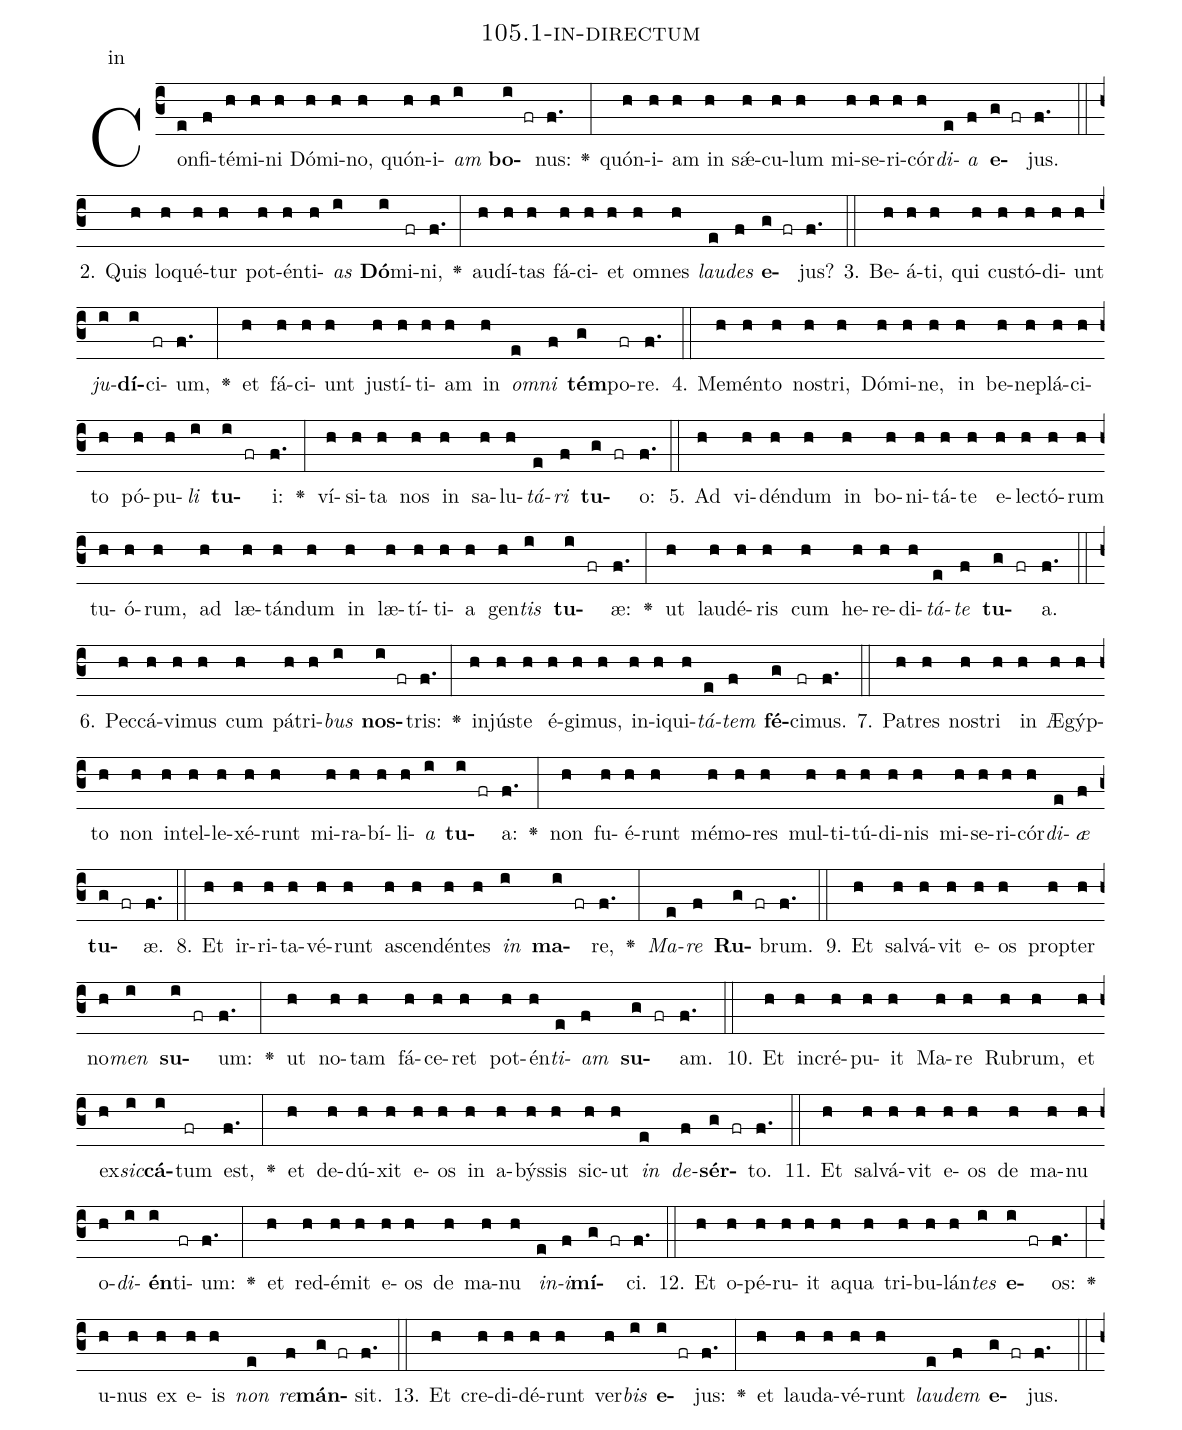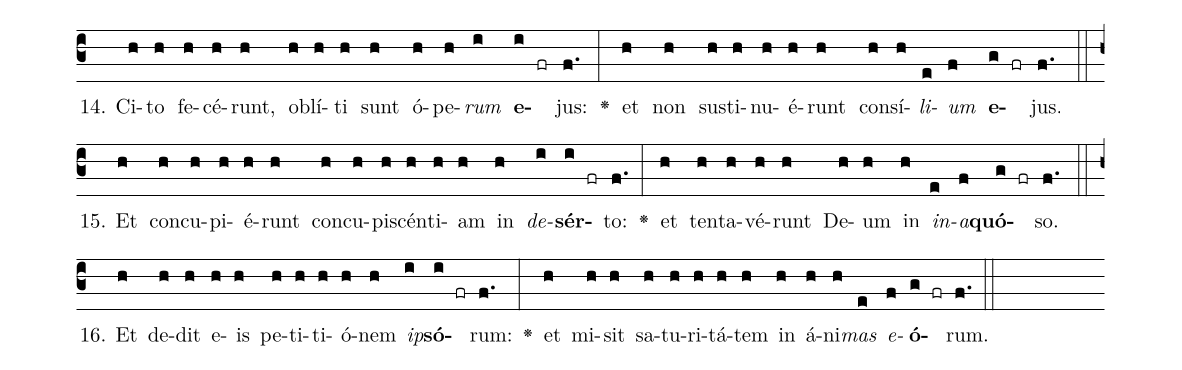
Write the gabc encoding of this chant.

name: 105.1-in-directum;
annotation: in;
%%
(c3)Con(e)fi(f)té(h)mi(h)ni(h) Dó(h)mi(h)no,(h) quón(h)i(h)<i>am</i>(i) <b>bo</b>(i fr)nus:(f.) <v>\greheightstar</v>(:) quón(h)i(h)am(h) in(h) sǽ(h)cu(h)lum(h) mi(h)se(h)ri(h)cór(h)<i>di</i>(e)<i>a</i>(f) <b>e</b>(g fr)jus.(f.) (::)
2. Quis(h) lo(h)qué(h)tur(h) pot(h)én(h)ti(h)<i>as</i>(i) <b>Dó</b>(i)mi(fr)ni,(f.) <v>\greheightstar</v>(:) au(h)dí(h)tas(h) fá(h)ci(h)et(h) om(h)nes(h) <i>lau</i>(e)<i>des</i>(f) <b>e</b>(g fr)jus?(f.) (::)
3. Be(h)á(h)ti,(h) qui(h) cus(h)tó(h)di(h)unt(h) <i>ju</i>(i)<b>dí</b>(i)ci(fr)um,(f.) <v>\greheightstar</v>(:) et(h) fá(h)ci(h)unt(h) jus(h)tí(h)ti(h)am(h) in(h) <i>om</i>(e)<i>ni</i>(f) <b>tém</b>(g)po(fr)re.(f.) (::)
4. Me(h)mén(h)to(h) nos(h)tri,(h) Dó(h)mi(h)ne,(h) in(h) be(h)ne(h)plá(h)ci(h)to(h) pó(h)pu(h)<i>li</i>(i) <b>tu</b>(i fr)i:(f.) <v>\greheightstar</v>(:) ví(h)si(h)ta(h) nos(h) in(h) sa(h)lu(h)<i>tá</i>(e)<i>ri</i>(f) <b>tu</b>(g fr)o:(f.) (::)
5. Ad(h) vi(h)dén(h)dum(h) in(h) bo(h)ni(h)tá(h)te(h) e(h)lec(h)tó(h)rum(h) tu(h)ó(h)rum,(h) ad(h) læ(h)tán(h)dum(h) in(h) læ(h)tí(h)ti(h)a(h) gen(h)<i>tis</i>(i) <b>tu</b>(i fr)æ:(f.) <v>\greheightstar</v>(:) ut(h) lau(h)dé(h)ris(h) cum(h) he(h)re(h)di(h)<i>tá</i>(e)<i>te</i>(f) <b>tu</b>(g fr)a.(f.) (::)
6. Pec(h)cá(h)vi(h)mus(h) cum(h) pá(h)tri(h)<i>bus</i>(i) <b>nos</b>(i fr)tris:(f.) <v>\greheightstar</v>(:) in(h)jús(h)te(h) é(h)gi(h)mus,(h) in(h)i(h)qui(h)<i>tá</i>(e)<i>tem</i>(f) <b>fé</b>(g)ci(fr)mus.(f.) (::)
7. Pa(h)tres(h) nos(h)tri(h) in(h) Æ(h)gýp(h)to(h) non(h) in(h)tel(h)le(h)xé(h)runt(h) mi(h)ra(h)bí(h)li(h)<i>a</i>(i) <b>tu</b>(i fr)a:(f.) <v>\greheightstar</v>(:) non(h) fu(h)é(h)runt(h) mé(h)mo(h)res(h) mul(h)ti(h)tú(h)di(h)nis(h) mi(h)se(h)ri(h)cór(h)<i>di</i>(e)<i>æ</i>(f) <b>tu</b>(g fr)æ.(f.) (::)
8. Et(h) ir(h)ri(h)ta(h)vé(h)runt(h) a(h)scen(h)dén(h)tes(h) <i>in</i>(i) <b>ma</b>(i fr)re,(f.) <v>\greheightstar</v>(:) <i>Ma</i>(e)<i>re</i>(f) <b>Ru</b>(g fr)brum.(f.) (::)
9. Et(h) sal(h)vá(h)vit(h) e(h)os(h) prop(h)ter(h) no(h)<i>men</i>(i) <b>su</b>(i fr)um:(f.) <v>\greheightstar</v>(:) ut(h) no(h)tam(h) fá(h)ce(h)ret(h) pot(h)én(h)<i>ti</i>(e)<i>am</i>(f) <b>su</b>(g fr)am.(f.) (::)
10. Et(h) in(h)cré(h)pu(h)it(h) Ma(h)re(h) Ru(h)brum,(h) et(h) ex(h)<i>sic</i>(i)<b>cá</b>(i)tum(fr) est,(f.) <v>\greheightstar</v>(:) et(h) de(h)dú(h)xit(h) e(h)os(h) in(h) a(h)býs(h)sis(h) sic(h)ut(h) <i>in</i>(e) <i>de</i>(f)<b>sér</b>(g fr)to.(f.) (::)
11. Et(h) sal(h)vá(h)vit(h) e(h)os(h) de(h) ma(h)nu(h) o(h)<i>di</i>(i)<b>én</b>(i)ti(fr)um:(f.) <v>\greheightstar</v>(:) et(h) red(h)é(h)mit(h) e(h)os(h) de(h) ma(h)nu(h) <i>in</i>(e)<i>i</i>(f)<b>mí</b>(g fr)ci.(f.) (::)
12. Et(h) o(h)pé(h)ru(h)it(h) a(h)qua(h) tri(h)bu(h)lán(h)<i>tes</i>(i) <b>e</b>(i fr)os:(f.) <v>\greheightstar</v>(:) u(h)nus(h) ex(h) e(h)is(h) <i>non</i>(e) <i>re</i>(f)<b>mán</b>(g fr)sit.(f.) (::)
13. Et(h) cre(h)di(h)dé(h)runt(h) ver(h)<i>bis</i>(i) <b>e</b>(i fr)jus:(f.) <v>\greheightstar</v>(:) et(h) lau(h)da(h)vé(h)runt(h) <i>lau</i>(e)<i>dem</i>(f) <b>e</b>(g fr)jus.(f.) (::)
14. Ci(h)to(h) fe(h)cé(h)runt,(h) ob(h)lí(h)ti(h) sunt(h) ó(h)pe(h)<i>rum</i>(i) <b>e</b>(i fr)jus:(f.) <v>\greheightstar</v>(:) et(h) non(h) sus(h)ti(h)nu(h)é(h)runt(h) con(h)sí(h)<i>li</i>(e)<i>um</i>(f) <b>e</b>(g fr)jus.(f.) (::)
15. Et(h) con(h)cu(h)pi(h)é(h)runt(h) con(h)cu(h)pi(h)scén(h)ti(h)am(h) in(h) <i>de</i>(i)<b>sér</b>(i fr)to:(f.) <v>\greheightstar</v>(:) et(h) ten(h)ta(h)vé(h)runt(h) De(h)um(h) in(h) <i>in</i>(e)<i>a</i>(f)<b>quó</b>(g fr)so.(f.) (::)
16. Et(h) de(h)dit(h) e(h)is(h) pe(h)ti(h)ti(h)ó(h)nem(h) <i>ip</i>(i)<b>só</b>(i fr)rum:(f.) <v>\greheightstar</v>(:) et(h) mi(h)sit(h) sa(h)tu(h)ri(h)tá(h)tem(h) in(h) á(h)ni(h)<i>mas</i>(e) <i>e</i>(f)<b>ó</b>(g fr)rum.(f.) (::)
